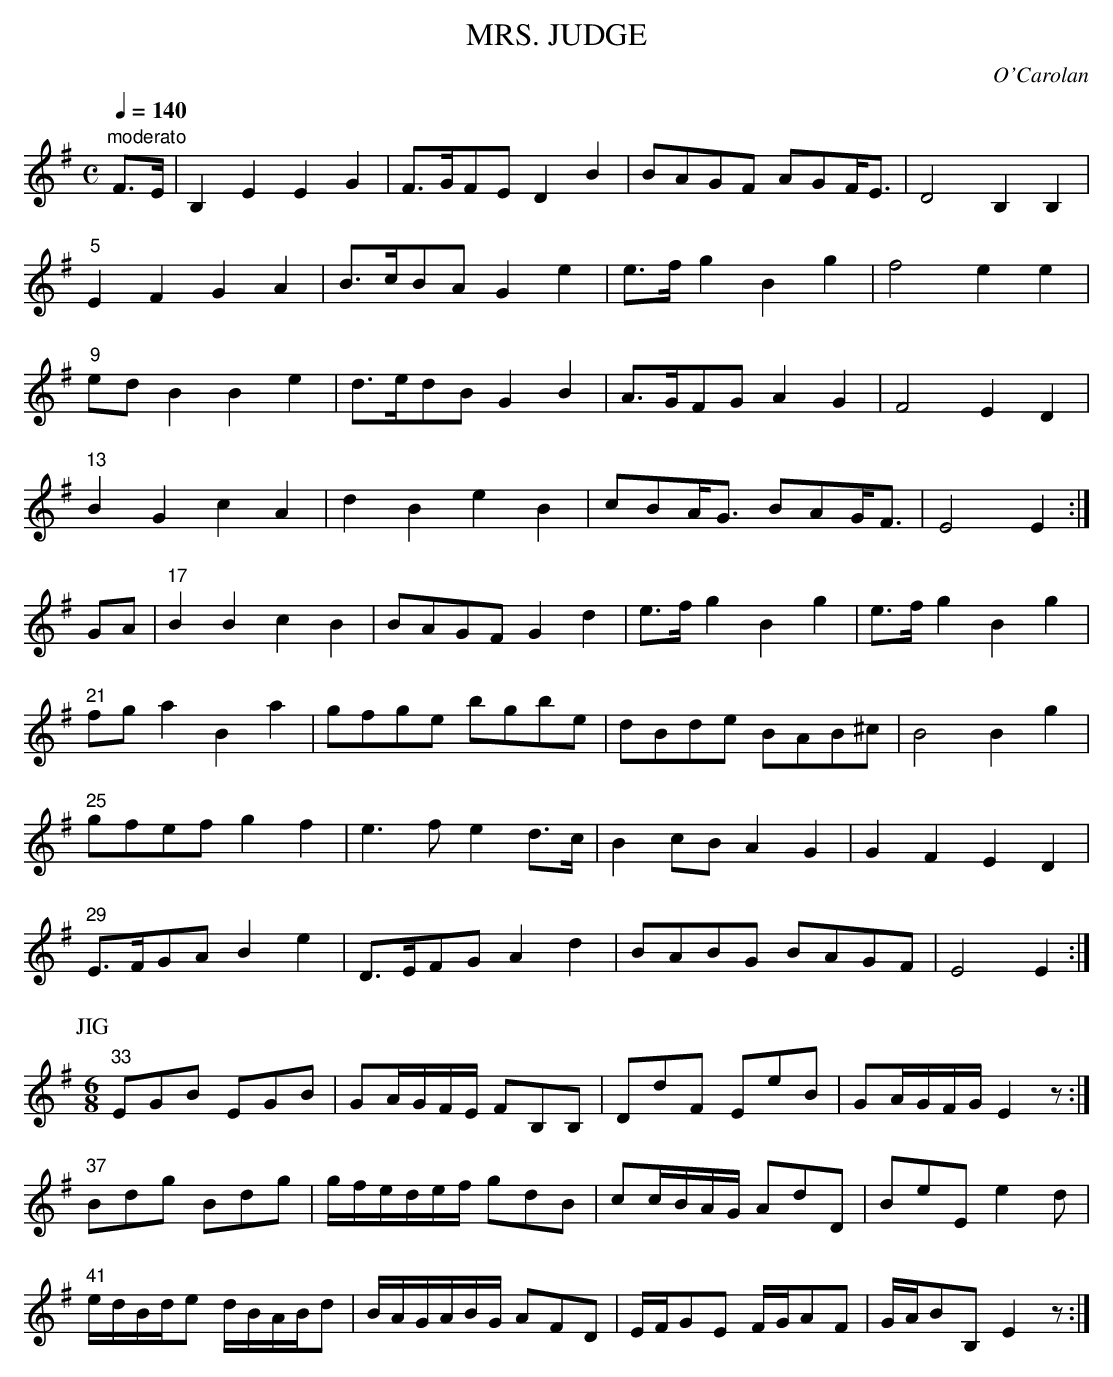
X:1
T:MRS. JUDGE
C:O'Carolan
Q:1/4=140
M:C
L:1/8
K:Em
"moderato"
F>E|B,2E2 E2G2|F>GFE D2B2|BAGF AGF<E|D4 B,2B,2|
"5"E2F2 G2A2|B>cBA G2e2|e>fg2 B2g2|f4 e2e2|
"9"edB2 B2e2|d>edB G2B2|A>GFG A2G2|F4 E2D2|
"13"B2G2 c2A2|d2B2 e2B2|cBA<G BAG<F|E4 E2:|
GA|"17"B2B2 c2B2|BAGF G2d2|e>fg2 B2g2|e>fg2 B2g2|
"21"fga2 B2a2|gfge bgbe|dBde BAB^c|B4 B2g2|
"25"gfef g2f2|e3f e2d>c|B2cB A2G2|G2F2 E2D2|
"29"E>FGA B2e2|D>EFG A2d2|BABG BAGF|E4E2:|
P:JIG
M:6/8
"33"EGB EGB|GA/G/F/E/ FB,B,|DdF EeB|GA/G/F/G/ E2z:|
"37"Bdg Bdg|g/f/e/d/e/f/ gdB|cc/B/A/G/ AdD|BeE e2d|
"41"e/d/B/d/e d/B/A/B/d|B/A/G/A/B/G/ AFD|E/F/GE F/G/AF|\
G/A/BB, E2z:|
